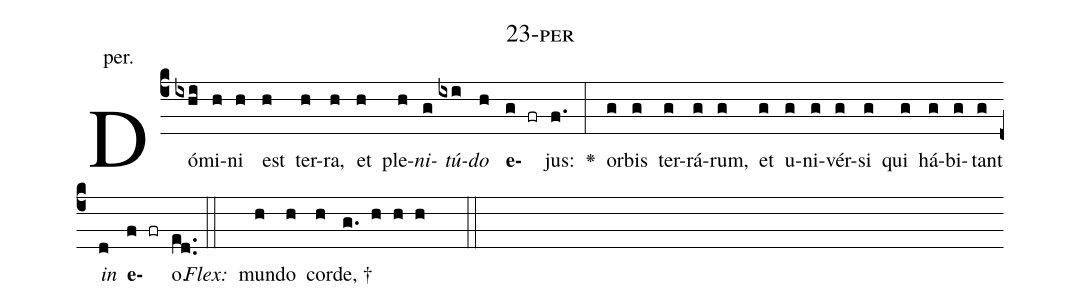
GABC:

name: 23-per;
annotation: per.;
%%
(c4)Dó(ixhi)mi(h)ni(h) est(h) ter(h)ra,(h) et(h) ple(h)<i>ni</i>(g)<i>tú</i>(ixi)<i>do</i>(h) <b>e</b>(g fr)jus:(f.) <v>\greheightstar</v>(:) or(g)bis(g) ter(g)rá(g)rum,(g) et(g) u(g)ni(g)vér(g)si(g) qui(g) há(g)bi(g)tant(g) <i>in</i>(d) <b>e</b>(f fr)o.(ed..) (::)
<i>Flex:</i>()  mun(h)do(h) cor(h)de, †(g. h h h  ::)

%E(g) u(g) o(g) u(d) a(f) e.(ed..) (::)
